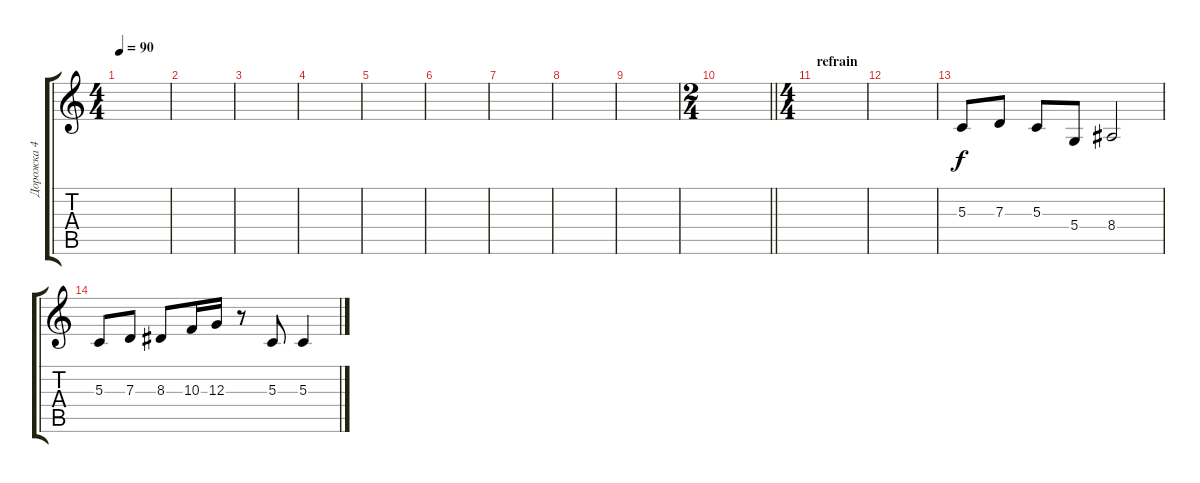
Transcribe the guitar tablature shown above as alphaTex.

\track ("Дорожка 4" "Дорожка 4") {instrument violin}
\staff {score tabs}
\tuning (E4 B3 G3 D3 A2 E2) {hide}
\ts (4 4)
\tempo 90
\clef g2
\ks c
|
|
|
|
|
|
|
|
|
\ts (2 4)
\barLineRight lightlight
|
\ts (4 4)
\section ("" "refrain")
|
|
5.3.8 7.3.8 5.3.8 5.4.8 8.4.2 |
5.3.8 7.3.8 8.3.8 10.3.16 12.3.16 r.8 5.3.8 5.3.4
